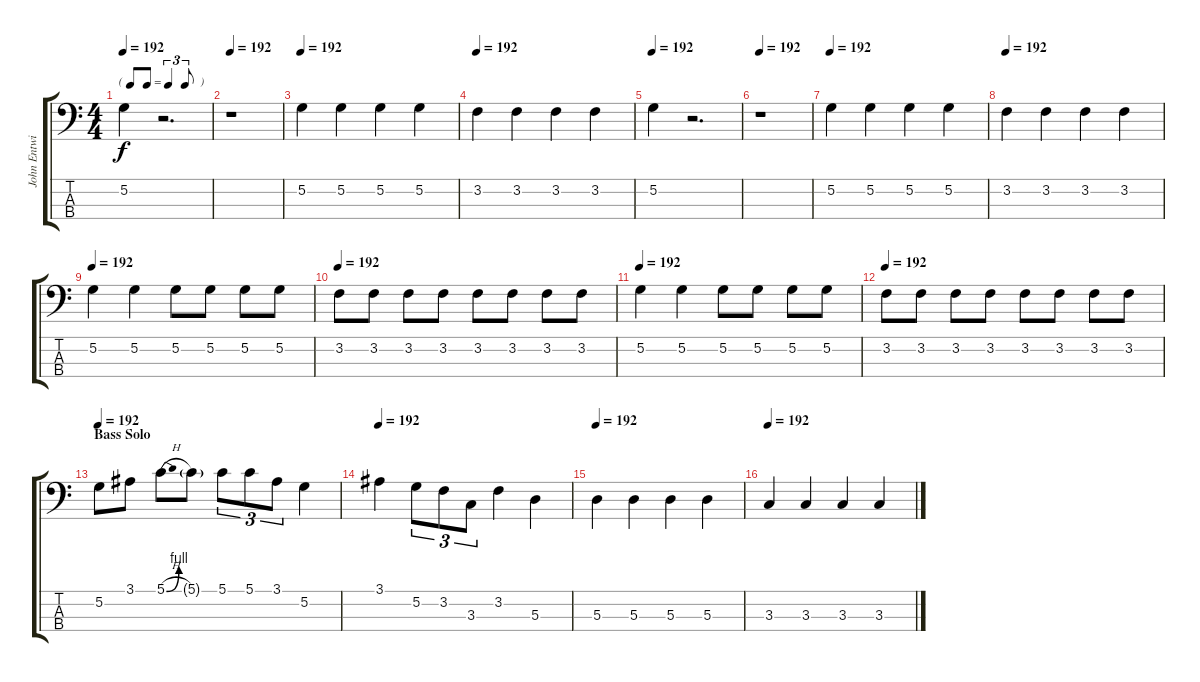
\track ("John Entwistle" "John Entwi") {instrument acousticguitarsteel}
\staff {score tabs}
\tuning (G2 D2 A1 E1) {hide}
\ts (4 4)
\tf triplet8th
\tempo 192
\clef f4
\ks c
5.2.4{dy f} r.2{d} |
\tempo 192
r.1 |
\tempo 192
5.2.4 5.2.4 5.2.4 5.2.4 |
\tempo 192
3.2.4 3.2.4 3.2.4 3.2.4 |
\tempo 192
5.2.4 r.2{d} |
\tempo 192
r.1 |
\tempo 192
5.2.4 5.2.4 5.2.4 5.2.4 |
\tempo 192
3.2.4 3.2.4 3.2.4 3.2.4 |
\tempo 192
5.2.4 5.2.4 5.2.8 5.2.8 5.2.8 5.2.8 |
\tempo 192
3.2.8 3.2.8 3.2.8 3.2.8 3.2.8 3.2.8 3.2.8 3.2.8 |
\tempo 192
5.2.4 5.2.4 5.2.8 5.2.8 5.2.8 5.2.8 |
\tempo 192
3.2.8 3.2.8 3.2.8 3.2.8 3.2.8 3.2.8 3.2.8 3.2.8 |
\section ("" "Bass Solo")
\tempo 192
5.2.8 3.1.8 5.1{be (bend 0 0 60 4) h}.8 5.1{g}.8 5.1.8{tu (3 2)} 5.1.8{tu (3 2)} 3.1.8{tu (3 2)} 5.2.4 |
\tempo 192
3.1.4 5.2.8{tu (3 2)} 3.2.8{tu (3 2)} 3.3.8{tu (3 2)} 3.2.4 5.3.4 |
\tempo 192
5.3.4 5.3.4 5.3.4 5.3.4 |
\tempo 192
3.3.4 3.3.4 3.3.4 3.3.4
